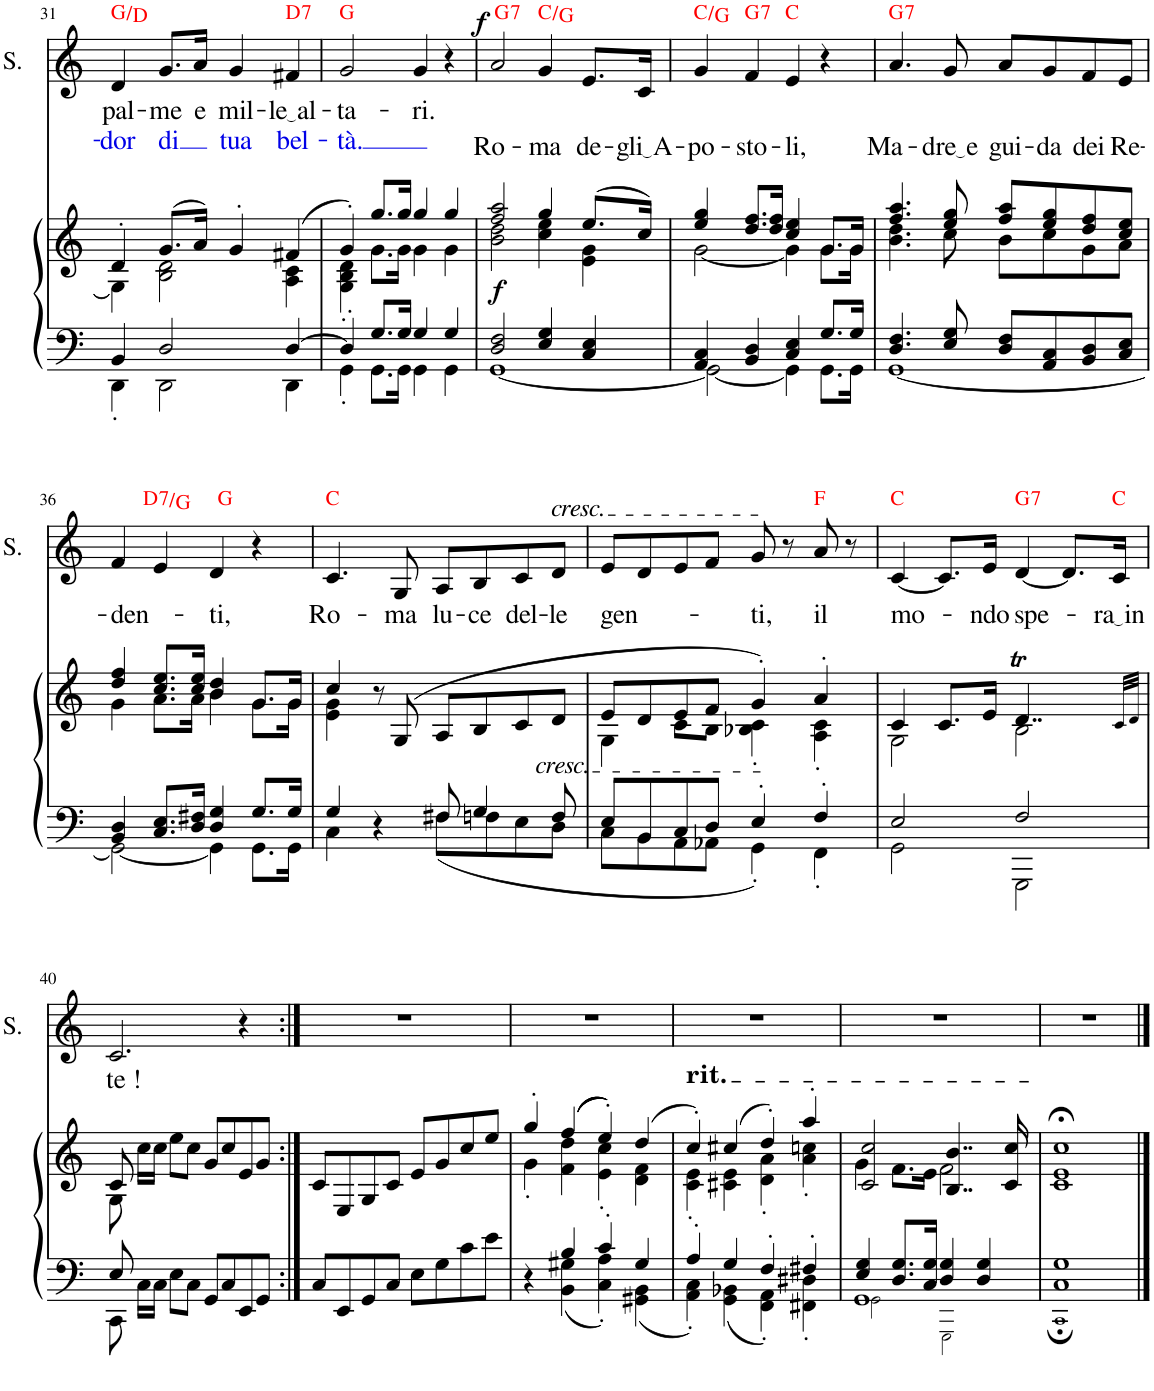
**kern	**kern	**dynam	**kern	**text	**text	**dynam	**harte
*part2	*part2	*part2	*part1	*part1	*part1	*part1	*part1
*staff3	*staff2	*staff2/3	*staff1	*staff1	*staff1	*staff1	*
*I"Organo	*	*	*I"Soprano	*	*	*	*
*	*	*	*I'S.	*	*	*	*
!!LO:PB:g=z
*clefF4	*clefG2	*	*clefG2	*	*	*	*
*k[]	*k[]	*	*k[]	*	*	*	*
*M4/4	*M4/4	*	*M4/4	*	*	*	*
*met(c)	*met(c)	*	*met(c)	*	*	*	*
=31	=31	=31	=31	=31	=31	=31	=31
*^	*^	*	*	*	*	*	*
!	!	!	!	!	!	!LO:LY:b	!LO:LY:b:color=#0000E7	!	!
4BB'/	4DD'\	4d'/	4G'\]	.	4d/	pal-	-dor	.	G:maj/5
!	!	!	!	!	!	!LO:LY:b	!LO:LY:b:color=#0000E7	!	!
2D/	2DD\	(8.g/L	2B\ 2d\	.	8.g/L	-me	di	.	.
!	!	!	!	!	!	!LO:LY:b	!	!	!
.	.	16a/Jk)	.	.	16a/Jk	e	.	.	.
!	!	!	!	!	!	!LO:LY:b	!LO:LY:b:color=#0000E7	!	!
.	.	4g'/	.	.	4g/	mil-	tua	.	.
!	!	!	!	!	!	!LO:LY:b	!LO:LY:b:color=#0000E7	!	!LO:H:kt=7
[4D/	4DD\	(4f#X/	4A\ 4c\	.	4f#X/	le al	bel-	.	D:7
=32	=32	=32	=32	=32	=32	=32	=32	=32	=32
!	!	!	!	!	!	!LO:LY:b	!LO:LY:b:color=#0000E7	!	!
4D'/]	4GG'\	4g'/)	4G\' 4B\' 4d\'	.	2g/	-ta-	-tà.	.	G:maj
8.G/L	8.GG\L	8.gg/L	8.g\L	.	.	.	.	.	.
16G/Jk	16GG\Jk	16gg/Jk	16g\Jk	.	.	.	.	.	.
!	!	!	!	!	!	!LO:LY:b	!	!	!
4G/	4GG\	4gg/	4g\	.	4g/	-ri.	.	.	.
4G/	4GG\	4gg/	4g\	.	4r	.	.	.	.
=33	=33	=33	=33	=33	=33	=33	=33	=33	=33
!	!	!	!	!LO:DY:b	!	!LO:LY:b	!	!LO:DY:a	!LO:H:kt=7
2D/ 2F/	[1GG	2ff/ 2aa/	2b\ 2dd\	f	2a/	Ro-	.	f	G:7
!	!	!	!	!	!	!LO:LY:b	!	!	!
4E/ 4G/	.	4gg/	4cc\ 4ee\	.	4g/	-ma	.	.	C:maj/5
!	!	!	!	!	!	!LO:LY:b	!	!	!
4C/ 4E/	.	(8.ee/L	4e\ 4g\	.	8.e/L	de-	.	.	.
!	!	!	!	!	!	!LO:LY:b	!	!	!
.	.	16cc/Jk)	.	.	16c/Jk	gli A	.	.	.
=34	=34	=34	=34	=34	=34	=34	=34	=34	=34
!	!	!	!	!	!	!LO:LY:b	!	!	!
4AA/ 4C/	2GG\_	4ee/ 4gg/	[2g\	.	4g/	-po-	.	.	C:maj/5
!	!	!	!	!	!	!LO:LY:b	!	!	!LO:H:kt=7
4BB/ 4D/	.	8.dd/ 8.ff/L	.	.	4f/	-sto-	.	.	G:7
.	.	16dd/ 16ff/Jk	.	.	.	.	.	.	.
!	!	!	!	!	!	!LO:LY:b	!	!	!
4C/ 4E/	4GG\]	4cc/ 4ee/	4g\]	.	4e/	-li,	.	.	C:maj
8.G/L	8.GG\L	8.g/L	8.g\L	.	4r	.	.	.	.
16G/Jk	16GG\Jk	16g/Jk	16g\Jk	.	.	.	.	.	.
=35	=35	=35	=35	=35	=35	=35	=35	=35	=35
!	!	!	!	!	!	!LO:LY:b	!	!	!LO:H:kt=7
4.D/ 4.F/	[1GG	4.ff/ 4.aa/	4.b\ 4.dd\	.	4.a/	Ma-	.	.	G:7
!	!	!	!	!	!	!LO:LY:b	!	!	!
8E/ 8G/	.	8ee/ 8gg/	8cc\	.	8g/	dre e	.	.	.
!	!	!	!	!	!	!LO:LY:b	!	!	!
8D/ 8F/L	.	8ff/ 8aa/L	8b\L	.	8a/L	gui-	.	.	.
!	!	!	!	!	!	!LO:LY:b	!	!	!
8AA/ 8C/	.	8ee/ 8gg/	8cc\	.	8g/	-da	.	.	.
!	!	!	!	!	!	!LO:LY:b	!	!	!
8BB/ 8D/	.	8dd/ 8ff/	8g\	.	8f/	dei	.	.	.
!	!	!	!	!	!	!LO:LY:b	!	!	!
8C/ 8E/J	.	8cc/ 8ee/J	8a\J	.	8e/J	Re-	.	.	.
!!LO:LB:g=z
=36	=36	=36	=36	=36	=36	=36	=36	=36	=36
!	!	!	!	!	!	!LO:LY:b	!	!	!
4BB/ 4D/	2GG\_	4dd/ 4ff/	4g\	.	4f/	-den-	.	.	.
!	!	!	!	!	!	!	!	!	!LO:H:kt=7
8.C/ 8.E/L	.	8.cc/ 8.ee/L	8.a\L	.	4e/	.	.	.	D:7/4
16D/ 16F#X/Jk	.	16cc/ 16ee/Jk	16a\Jk	.	.	.	.	.	.
!	!	!	!	!	!	!LO:LY:b	!	!	!
4D/ 4G/	4GG\]	4b/ 4dd/	4b\	.	4d/	-ti,	.	.	G:maj
8.G/L	8.GG\L	8.g/L	8.g\L	.	4r	.	.	.	.
16G/Jk	16GG\Jk	16g/Jk	16g\Jk	.	.	.	.	.	.
=37	=37	=37	=37	=37	=37	=37	=37	=37	=37
!	!	!	!	!	!	!LO:LY:b	!	!	!
4G/	4C\	4cc/	4e\ 4g\	.	4.c/	Ro-	.	.	C:maj
4r	4ryy	8r	2.ryy	.	.	.	.	.	.
!	!	!	!	!	!	!LO:LY:b	!	!	!
.	.	(8G/	.	.	8G/	-ma	.	.	.
!	!	!	!	!	!	!LO:LY:b	!	!	!
8F#X/	8F#\L	8A/L	.	.	8A/L	lu-	.	.	.
!	!	!	!	!	!	!LO:LY:b	!	!	!
4G/	8Fn\	8B/	.	.	8B/	-ce	.	.	.
!	!	!	!	!	!	!LO:LY:b	!	!	!
.	8E\	8c/	.	.	8c/	del-	.	.	.
!	!	!	!	!	!LO:TX:a:i:t=cresc.	!	!	!	!
!	!	!LO:TX:b:i:t=cresc.	!	!	!	!	!	!	!
!	!	!	!	!	!	!LO:LY:b	!	!	!
8F/	8D\J	8d/J	.	.	8d/J	-le	.	.	.
=38	=38	=38	=38	=38	=38	=38	=38	=38	=38
!	!	!	!	!	!	!LO:LY:b	!	!	!
8E/L	8C\L	8e/L	4G\	.	8e/L	gen-	.	.	.
8BB/	8BB\	8d/	.	.	8d/	.	.	.	.
8C/	8AA\	8e/	8c\L	.	8e/	.	.	.	.
8D/J	8AA-X\J	8f/J	8B\J	.	8f/J	.	.	.	.
!	!	!	!	!	!	!LO:LY:b	!	!	!
4E'/	4GG'\	4g'/)	4B-X\' 4c\'	.	8g/	-ti,	.	.	.
.	.	.	.	.	8r	.	.	.	.
!	!	!	!	!	!	!LO:LY:b	!	!	!
4F'/	4FF'\	4a'/	4A\' 4c\'	.	8a/	il	.	.	F:maj
.	.	.	.	.	8r	.	.	.	.
=39	=39	=39	=39	=39	=39	=39	=39	=39	=39
!	!	!	!	!	!	!LO:LY:b	!	!	!
2E/	2GG\	4c/	2G\	.	[4c/	mo-	.	.	C:maj
.	.	8.c/L	.	.	8.c/L]	.	.	.	.
!	!	!	!	!	!	!LO:LY:b	!	!	!
.	.	16e/Jk	.	.	16e/Jk	-ndo	.	.	.
!	!	!	!	!	!	!LO:LY:b	!	!	!LO:H:kt=7
2F/	2GGG\	4..dT/	2B\	.	[4d/	spe-	.	.	G:7
.	.	.	.	.	8.d/L]	.	.	.	.
!	!	!	!	!	!	!LO:LY:b	!	!	!
.	.	32c!/LLL	.	.	16c/Jk	ra in	.	.	C:maj
.	.	32d!/JJJ	.	.	.	.	.	.	.
!!LO:LB:g=z
=40	=40	=40	=40	=40	=40	=40	=40	=40	=40
!	!	!	!	!	!	!LO:LY:b	!	!	!
8E/	8CC\	8c/	8G\	.	2.c/	te !	.	.	.
16C\LL	2..ryy	16cc\LL	2..ryy	.	.	.	.	.	.
16C\JJ	.	16cc\JJ	.	.	.	.	.	.	.
8E\L	.	8ee\L	.	.	.	.	.	.	.
8C\J	.	8cc\J	.	.	.	.	.	.	.
8GG/L	.	8g/L	.	.	.	.	.	.	.
8C/	.	8cc/	.	.	.	.	.	.	.
8EE/	.	8e/	.	.	4r	.	.	.	.
8GG/J	.	8g/J	.	.	.	.	.	.	.
*v	*v	*	*	*	*	*	*	*	*
*	*v	*v	*	*	*	*	*	*
=41:|!	=41:|!	=41:|!	=41:|!	=41:|!	=41:|!	=41:|!	=41:|!
8C/L	8c/L	.	1r	.	.	.	.
8EE/	8E/	.	.	.	.	.	.
8GG/	8G/	.	.	.	.	.	.
8C/J	8c/J	.	.	.	.	.	.
8E\L	8e/L	.	.	.	.	.	.
8G\	8g/	.	.	.	.	.	.
8c\	8cc/	.	.	.	.	.	.
8e\J	8ee/J	.	.	.	.	.	.
=42	=42	=42	=42	=42	=42	=42	=42
*^	*^	*	*	*	*	*	*
4r	4ryy	4gg'/	4g'\	.	1r	.	.	.	.
4B/	4BB\ 4G#X\	(((4ff/	4f\ 4dd\	.	.	.	.	.	.
4c'/	4C\' 4A\'	4ee'/)))	4e\' 4cc\'	.	.	.	.	.	.
4G#/	4GG#X\ 4BB\	(4dd/	4d\ 4f\	.	.	.	.	.	.
=43	=43	=43	=43	=43	=43	=43	=43	=43	=43
!	!	!	!	!	!LO:TX:b:t=rit.	!	!	!	!
4A'/	4AA\' 4C\'	4cc'/)	4c\' 4e\'	.	1r	.	.	.	.
4G/	4GG\ 4BB-X\	(4cc#X/	4c#X\ 4e\	.	.	.	.	.	.
4F'/	4FF\' 4AA\'	4dd'/)	4d\' 4a\'	.	.	.	.	.	.
4F#X'/	4FF#X\' 4D#X\'	4aa'/	4a\' 4ccn\'	.	.	.	.	.	.
=44	=44	=44	=44	=44	=44	=44	=44	=44	=44
*	*^	*	*	*	*	*	*	*	*
4E/ 4G/	1GG	2GG!\	2c/ 2cc/	4g\	.	1r	.	.	.	.
8.D/ 8.G/L	.	.	.	8.f\L	.	.	.	.	.	.
16C/ 16G/Jk	.	.	.	16e\Jk	.	.	.	.	.	.
4D/ 4G/	.	2GGG!\	4..B/ 4..b/	2f\	.	.	.	.	.	.
4D/ 4G/	.	.	.	.	.	.	.	.	.	.
.	.	.	16c/ 16cc/	.	.	.	.	.	.	.
*	*v	*v	*	*	*	*	*	*	*	*
=45	=45	=45	=45	=45	=45	=45	=45	=45	=45
1C 1G	1CC;!	1cc;<	1c 1e	.	1r	.	.	.	.
*v	*v	*	*	*	*	*	*	*	*
*	*v	*v	*	*	*	*	*	*
==	==	==	==	==	==	==	==
*-	*-	*-	*-	*-	*-	*-	*-
